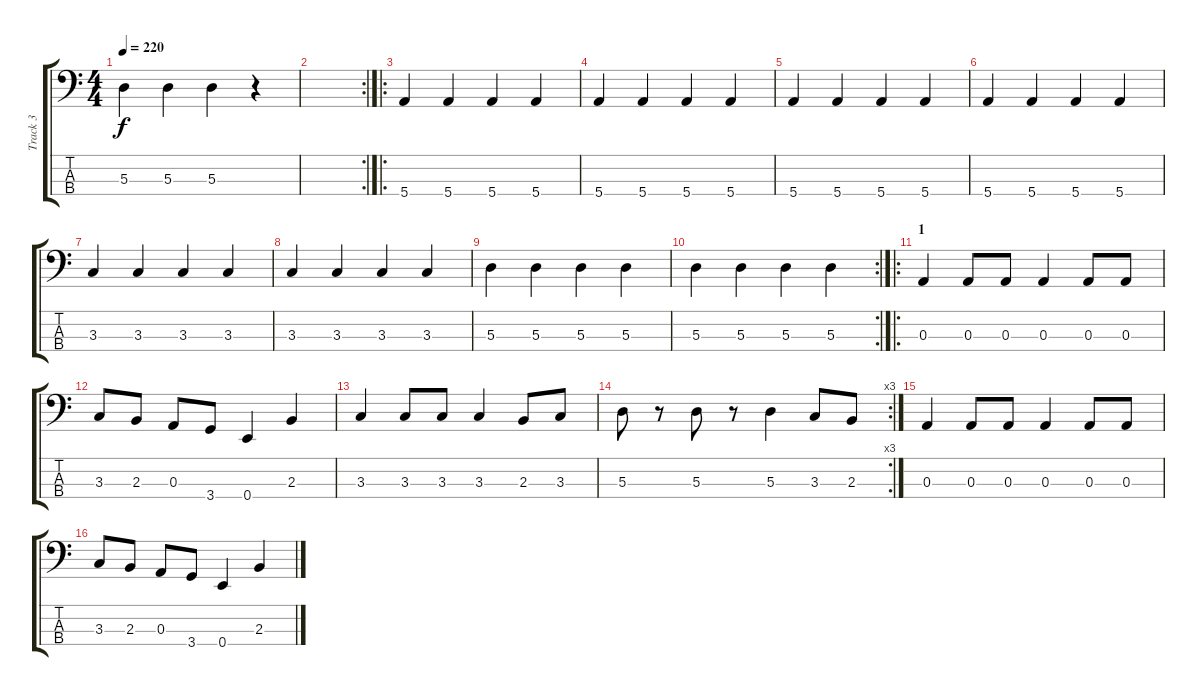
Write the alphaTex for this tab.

\track ("Track 3" "Track 3") {instrument electricbasspick}
\staff {score tabs}
\tuning (G2 D2 A1 E1) {hide}
\ts (4 4)
\tempo 220
\clef f4
\ks c
5.3.4{dy f} 5.3.4 5.3.4 r.4 |
\rc 2
|
\ro
5.4.4 5.4.4 5.4.4 5.4.4 |
5.4.4 5.4.4 5.4.4 5.4.4 |
5.4.4 5.4.4 5.4.4 5.4.4 |
5.4.4 5.4.4 5.4.4 5.4.4 |
3.3.4 3.3.4 3.3.4 3.3.4 |
3.3.4 3.3.4 3.3.4 3.3.4 |
5.3.4 5.3.4 5.3.4 5.3.4 |
\rc 2
5.3.4 5.3.4 5.3.4 5.3.4 |
\ro
\section ("" "1")
0.3.4 0.3.8 0.3.8 0.3.4 0.3.8 0.3.8 |
3.3.8 2.3.8 0.3.8 3.4.8 0.4.4 2.3.4 |
3.3.4 3.3.8 3.3.8 3.3.4 2.3.8 3.3.8 |
\rc 3
5.3.8 r.8 5.3.8 r.8 5.3.4 3.3.8 2.3.8 |
0.3.4 0.3.8 0.3.8 0.3.4 0.3.8 0.3.8 |
3.3.8 2.3.8 0.3.8 3.4.8 0.4.4 2.3.4
